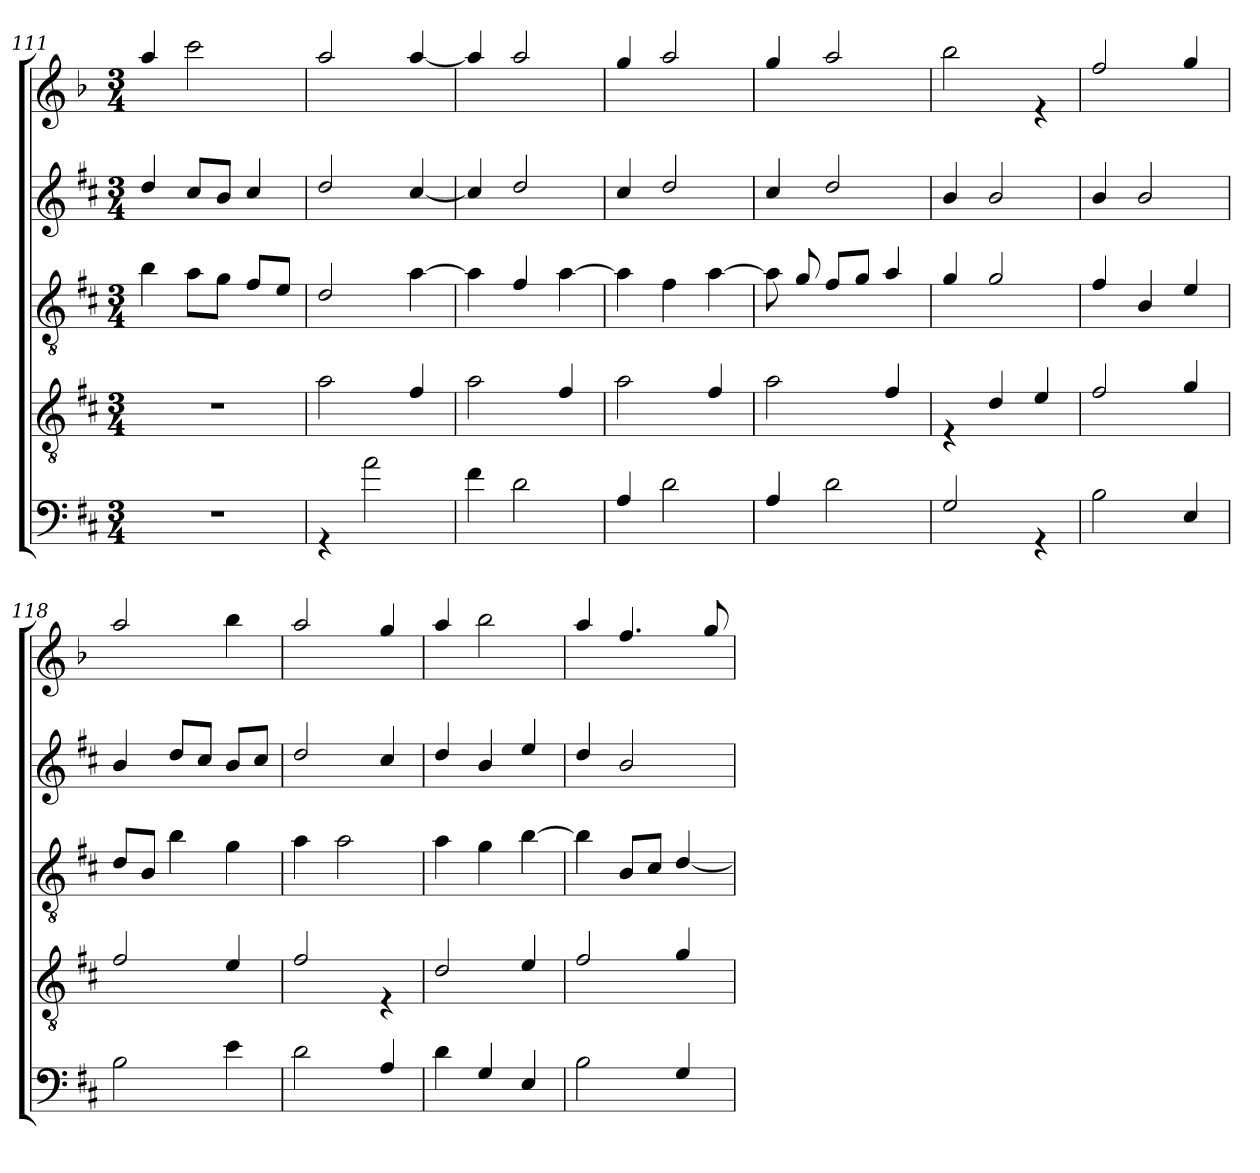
**kern	**kern	**kern	**kern	**kern
*part5	*part4	*part3	*part2	*part1
*staff5	*staff4	*staff3	*staff2	*staff1
*clefF4	*clefGv2	*clefGv2	*clefG2	*clefG2
*ITrd5c9	*ITrd5c9	*ITrd5c9	*ITrd5c9	*ITrd8c14
*k[b-]	*k[b-]	*k[b-]	*k[b-]	*k[b-]
*F:	*F:	*F:	*F:	*F:
*M3/4	*M3/4	*M3/4	*M3/4	*M3/4
=111	=111	=111	=111	=111
2.r	2.r	4d\	4f/	4a/
.	.	8c\L	8e/L	2cc\
.	.	8B-\J	8d/J	.
.	.	8A/L	4e/	.
.	.	8G/J	.	.
!!LO:LB:g=z
=112	=112	=112	=112	=112
4rGG	2c\	2F/	2f/	2a/
2c\	.	.	.	.
.	4A/	[>4c\	[<4e/	[<4a/
=113	=113	=113	=113	=113
4A\	2c\	4c\]	4e/]	4a/]
2F\	.	4A/	2f/	2a/
.	4A/	[>4c\	.	.
=114	=114	=114	=114	=114
4C/	2c\	4c\]	4e/	4g/
2F\	.	4A\	2f/	2a/
.	4A/	[>4c\	.	.
=115	=115	=115	=115	=115
4C/	2c\	8c\]	4e/	4g/
.	.	8B-/	.	.
2F\	.	8A/L	2f/	2a/
.	.	8B-/J	.	.
.	4A/	4c/	.	.
=116	=116	=116	=116	=116
2BB-/	4rE	4B-/	4d/	2b-\
.	4F/	2B-/	2d/	.
4rGG	4G/	.	.	4re
=117	=117	=117	=117	=117
2D\	2A/	4A/	4d/	2f/
.	.	4D/	2d/	.
4GG/	4B-/	4G/	.	4g/
!!LO:LB:g=z
=118	=118	=118	=118	=118
2D\	2A/	8F/L	4d/	2a/
.	.	8D/J	.	.
.	.	4d\	8f/L	.
.	.	.	8e/J	.
4G\	4G/	4B-\	8d/L	4b-\
.	.	.	8e/J	.
=119	=119	=119	=119	=119
2F\	2A/	4c\	2f/	2a/
.	.	2c\	.	.
4C/	4rE	.	4e/	4g/
=120	=120	=120	=120	=120
4F\	2F/	4c\	4f/	4a/
4BB-/	.	4B-\	4d/	2b-\
4GG/	4G/	[>4d\	4g/	.
=121	=121	=121	=121	=121
2D\	2A/	4d\]	4f/	4a/
.	.	8D/L	2d/	4.f/
.	.	8E/J	.	.
4BB-/	4B-/	[<4F/	.	.
.	.	.	.	8g/
=	=	=	=	=
*-	*-	*-	*-	*-
